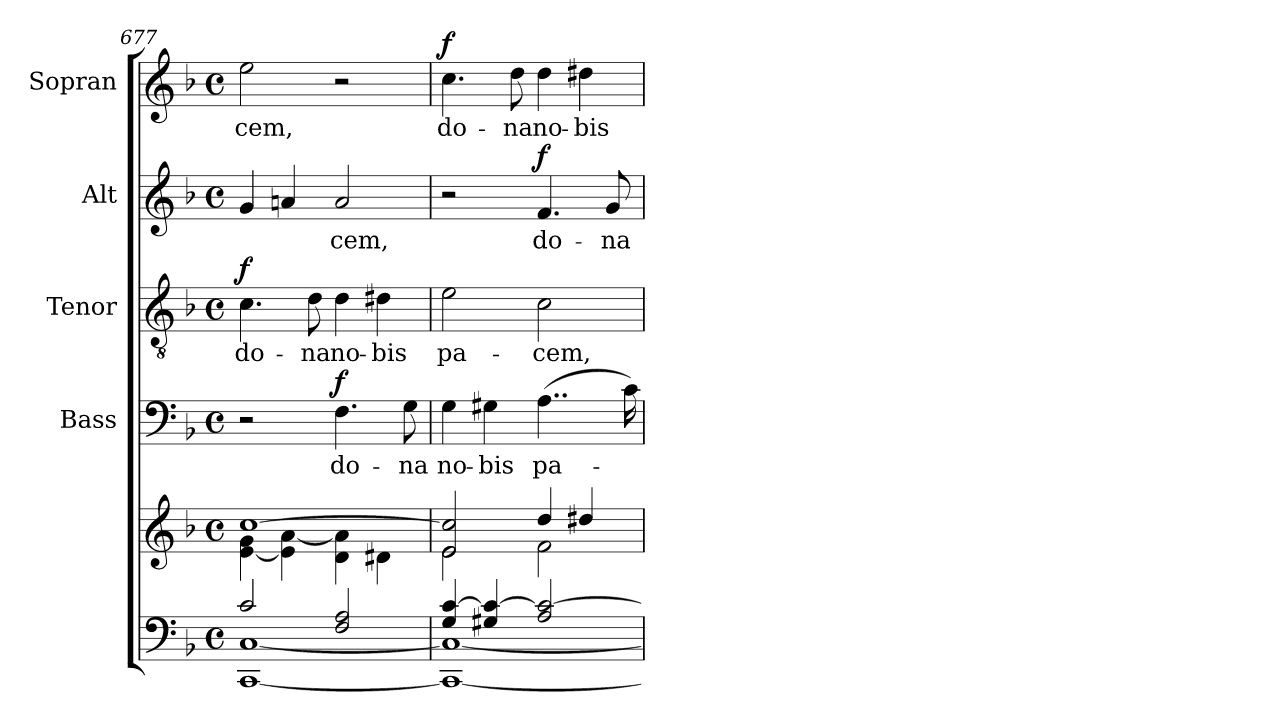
**kern	**kern	**kern	**text	**dynam	**kern	**text	**dynam	**kern	**text	**dynam	**kern	**text	**dynam
*part5	*part5	*part4	*part4	*part4	*part3	*part3	*part3	*part2	*part2	*part2	*part1	*part1	*part1
*staff6	*staff5	*staff4	*staff4	*staff4	*staff3	*staff3	*staff3	*staff2	*staff2	*staff2	*staff1	*staff1	*staff1
*	*	*I"Bass	*	*	*I"Tenor	*	*	*I"Alt	*	*	*I"Sopran	*	*
*	*	*I'B.	*	*	*I'T.	*	*	*I'A.	*	*	*I'S.	*	*
*clefF4	*clefG2	*clefF4	*	*	*clefGv2	*	*	*clefG2	*	*	*clefG2	*	*
*k[b-]	*k[b-]	*k[b-]	*	*	*k[b-]	*	*	*k[b-]	*	*	*k[b-]	*	*
*F:	*F:	*F:	*	*	*F:	*	*	*F:	*	*	*F:	*	*
*M4/4	*M4/4	*M4/4	*	*	*M4/4	*	*	*M4/4	*	*	*M4/4	*	*
*met(c)	*met(c)	*met(c)	*	*	*met(c)	*	*	*met(c)	*	*	*met(c)	*	*
=677	=677	=677	=677	=677	=677	=677	=677	=677	=677	=677	=677	=677	=677
*^	*^	*	*	*	*	*	*	*	*	*	*	*	*
!	!	!	!	!	!	!	!	!LO:LY:b	!LO:DY:a	!	!	!	!	!LO:LY:b	!
2c/	[<1CC [<1C	[>1cc	[<4e\ 4g\	2r	.	.	4.c\	do-	f	4g/	.	.	2ee\	-cem,	.
.	.	.	4e\] [<4a\	.	.	.	.	.	.	4an/	.	.	.	.	.
!	!	!	!	!	!	!	!	!LO:LY:b	!	!	!	!	!	!	!
.	.	.	.	.	.	.	8d\	-na	.	.	.	.	.	.	.
!	!	!	!	!	!LO:LY:b	!LO:DY:a	!	!LO:LY:b	!	!	!LO:LY:b	!	!	!	!
2F/ 2A/	.	.	4d\ 4a\]	4.F\	do-	f	4d\	no-	.	2a/	-cem,	.	2r	.	.
!	!	!	!	!	!	!	!	!LO:LY:b	!	!	!	!	!	!	!
.	.	.	4d#X\	.	.	.	4d#X\	-bis	.	.	.	.	.	.	.
!	!	!	!	!	!LO:LY:b	!	!	!	!	!	!	!	!	!	!
.	.	.	.	8G\	-na	.	.	.	.	.	.	.	.	.	.
!!LO:PB:g=z
=678	=678	=678	=678	=678	=678	=678	=678	=678	=678	=678	=678	=678	=678	=678	=678
!	!	!	!	!	!LO:LY:b	!	!	!LO:LY:b	!	!	!	!	!	!LO:LY:b	!LO:DY:a
4G/ [>4c/	1CC_ 1C_	2e/ 2cc/]	2e\	4G\	no-	.	2e\	pa-	.	2r	.	.	4.cc\	do-	f
!	!	!	!	!	!LO:LY:b	!	!	!	!	!	!	!	!	!	!
4G#X/ 4c/_	.	.	.	4G#X\	-bis	.	.	.	.	.	.	.	.	.	.
!	!	!	!	!	!	!	!	!	!	!	!	!	!	!LO:LY:b	!
.	.	.	.	.	.	.	.	.	.	.	.	.	8dd\	-na	.
!	!	!	!	!	!LO:LY:b	!	!	!LO:LY:b	!	!	!LO:LY:b	!LO:DY:a	!	!LO:LY:b	!
2A/ 2c/_	.	4dd/	2f\	(>4..A\	pa-	.	2c\	-cem,	.	4.f/	do-	f	4dd\	no-	.
!	!	!	!	!	!	!	!	!	!	!	!	!	!	!LO:LY:b	!
.	.	4dd#X/	.	.	.	.	.	.	.	.	.	.	4dd#X\	-bis	.
!	!	!	!	!	!	!	!	!	!	!	!LO:LY:b	!	!	!	!
.	.	.	.	.	.	.	.	.	.	8g/	-na	.	.	.	.
.	.	.	.	16c\)	.	.	.	.	.	.	.	.	.	.	.
*v	*v	*	*	*	*	*	*	*	*	*	*	*	*	*	*
*	*v	*v	*	*	*	*	*	*	*	*	*	*	*	*
=	=	=	=	=	=	=	=	=	=	=	=	=	=
*-	*-	*-	*-	*-	*-	*-	*-	*-	*-	*-	*-	*-	*-
